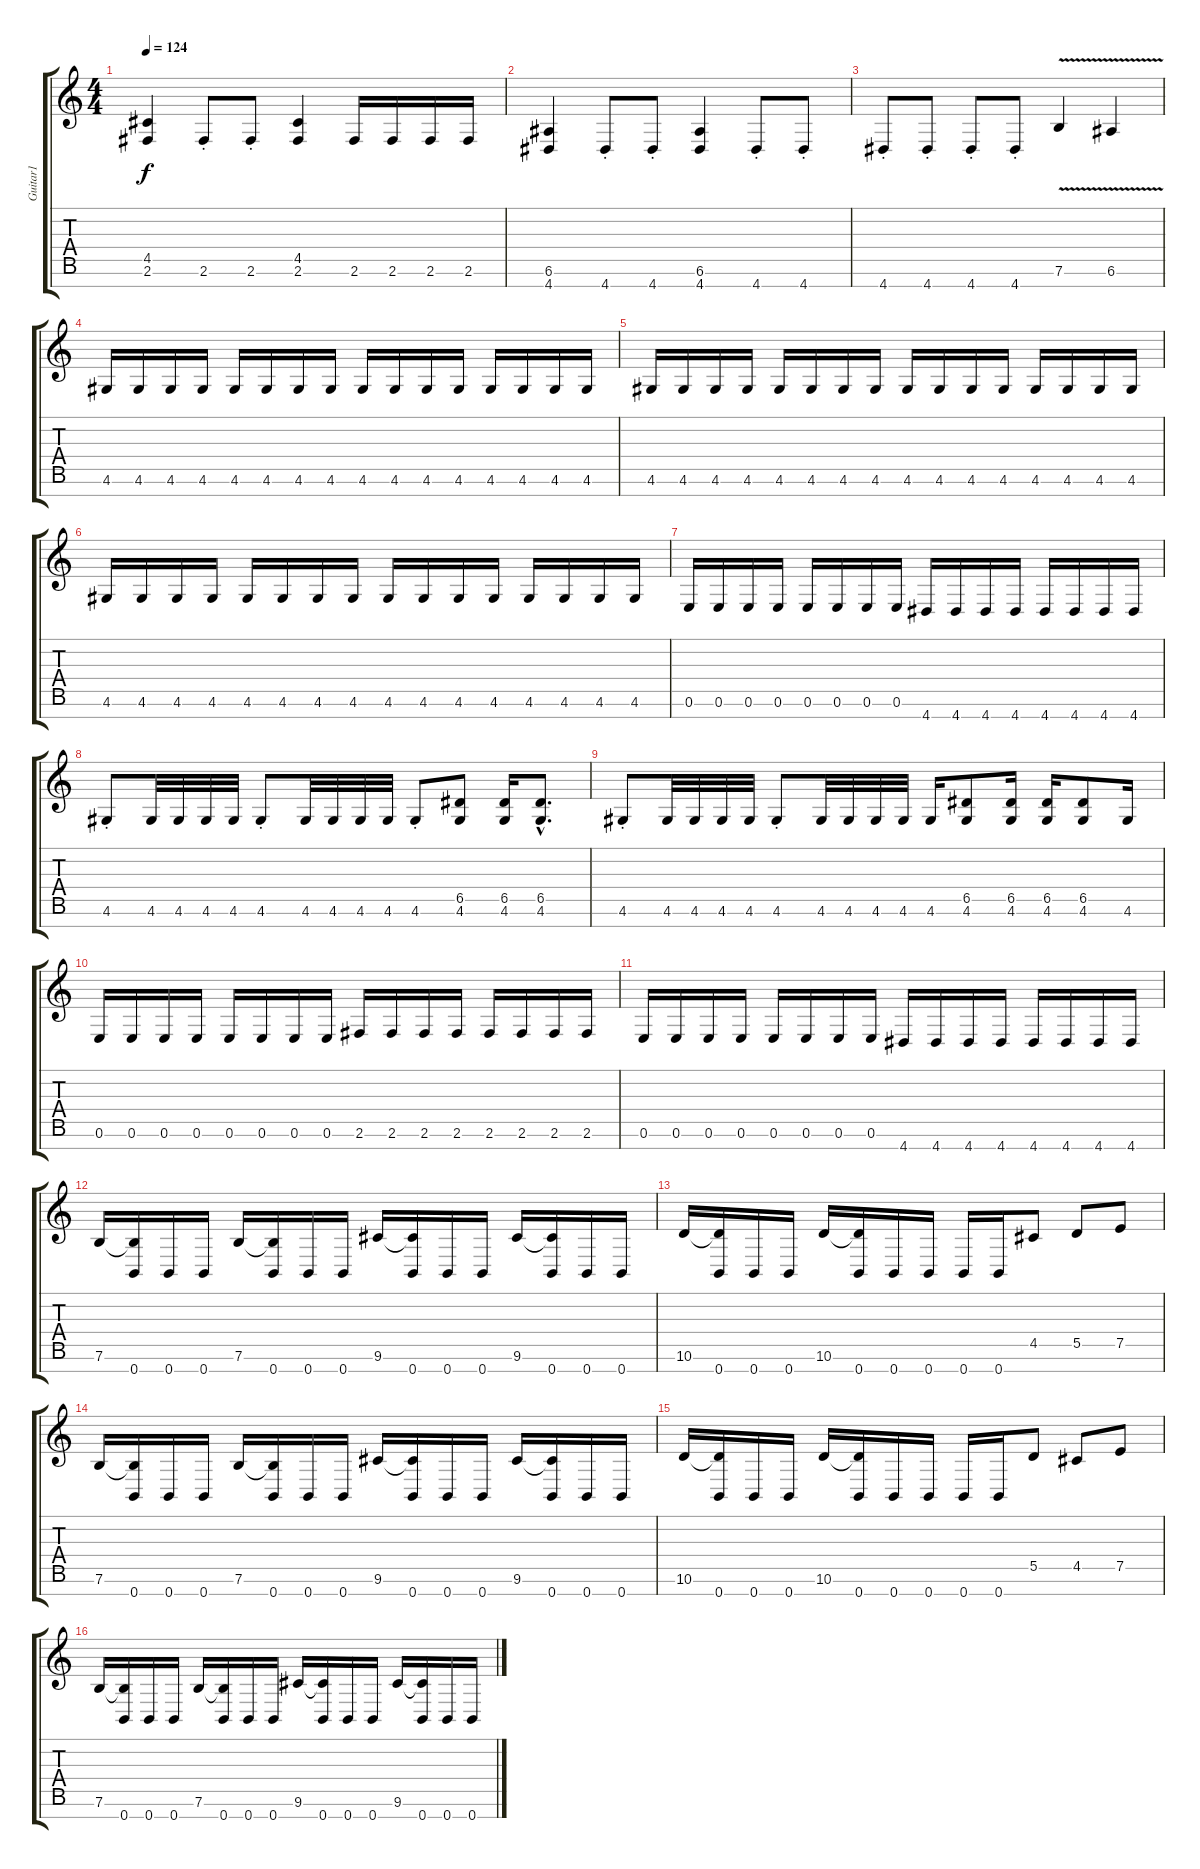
\track ("Guitar1" "Guitar1") {instrument distortionguitar}
\staff {score tabs}
\tuning (E4 B3 G3 D3 A2 E2 B1) {hide}
\ts (4 4)
\tempo 124
\clef g2
\ks c
(4.5 2.6).4{dy f} 2.6{st}.8 2.6{st}.8 (4.5 2.6).4 2.6.16 2.6.16 2.6.16 2.6.16 |
(6.6 4.7).4 4.7{st}.8 4.7{st}.8 (6.6 4.7).4 4.7{st}.8 4.7{st}.8 |
4.7{st}.8 4.7{st}.8 4.7{st}.8 4.7{st}.8 7.6{v}.4 6.6{v}.4 |
4.6.16 4.6.16 4.6.16 4.6.16 4.6.16 4.6.16 4.6.16 4.6.16 4.6.16 4.6.16 4.6.16 4.6.16 4.6.16 4.6.16 4.6.16 4.6.16 |
4.6.16 4.6.16 4.6.16 4.6.16 4.6.16 4.6.16 4.6.16 4.6.16 4.6.16 4.6.16 4.6.16 4.6.16 4.6.16 4.6.16 4.6.16 4.6.16 |
4.6.16 4.6.16 4.6.16 4.6.16 4.6.16 4.6.16 4.6.16 4.6.16 4.6.16 4.6.16 4.6.16 4.6.16 4.6.16 4.6.16 4.6.16 4.6.16 |
0.6.16 0.6.16 0.6.16 0.6.16 0.6.16 0.6.16 0.6.16 0.6.16 4.7.16 4.7.16 4.7.16 4.7.16 4.7.16 4.7.16 4.7.16 4.7.16 |
4.6{st}.8 4.6.32 4.6.32 4.6.32 4.6.32 4.6{st}.8 4.6.32 4.6.32 4.6.32 4.6.32 4.6{st}.8 (6.5 4.6).8 (6.5 4.6).16 (6.5{hac} 4.6{hac}).8{d} |
4.6{st}.8 4.6.32 4.6.32 4.6.32 4.6.32 4.6{st}.8 4.6.32 4.6.32 4.6.32 4.6.32 4.6.16 (6.5 4.6).8 (6.5 4.6).16 (6.5 4.6).16 (6.5 4.6).8 4.6.16 |
0.6.16 0.6.16 0.6.16 0.6.16 0.6.16 0.6.16 0.6.16 0.6.16 2.6.16 2.6.16 2.6.16 2.6.16 2.6.16 2.6.16 2.6.16 2.6.16 |
0.6.16 0.6.16 0.6.16 0.6.16 0.6.16 0.6.16 0.6.16 0.6.16 4.7.16 4.7.16 4.7.16 4.7.16 4.7.16 4.7.16 4.7.16 4.7.16 |
7.6.16 (7.6{t} 0.7).16 0.7.16 0.7.16 7.6.16 (7.6{t} 0.7).16 0.7.16 0.7.16 9.6.16 (9.6{t} 0.7).16 0.7.16 0.7.16 9.6.16 (9.6{t} 0.7).16 0.7.16 0.7.16 |
10.6.16 (10.6{t} 0.7).16 0.7.16 0.7.16 10.6.16 (10.6{t} 0.7).16 0.7.16 0.7.16 0.7.16 0.7.16 4.5.8 5.5.8 7.5.8 |
7.6.16 (7.6{t} 0.7).16 0.7.16 0.7.16 7.6.16 (7.6{t} 0.7).16 0.7.16 0.7.16 9.6.16 (9.6{t} 0.7).16 0.7.16 0.7.16 9.6.16 (9.6{t} 0.7).16 0.7.16 0.7.16 |
10.6.16 (10.6{t} 0.7).16 0.7.16 0.7.16 10.6.16 (10.6{t} 0.7).16 0.7.16 0.7.16 0.7.16 0.7.16 5.5.8 4.5.8 7.5.8 |
7.6.16 (7.6{t} 0.7).16 0.7.16 0.7.16 7.6.16 (7.6{t} 0.7).16 0.7.16 0.7.16 9.6.16 (9.6{t} 0.7).16 0.7.16 0.7.16 9.6.16 (9.6{t} 0.7).16 0.7.16 0.7.16
